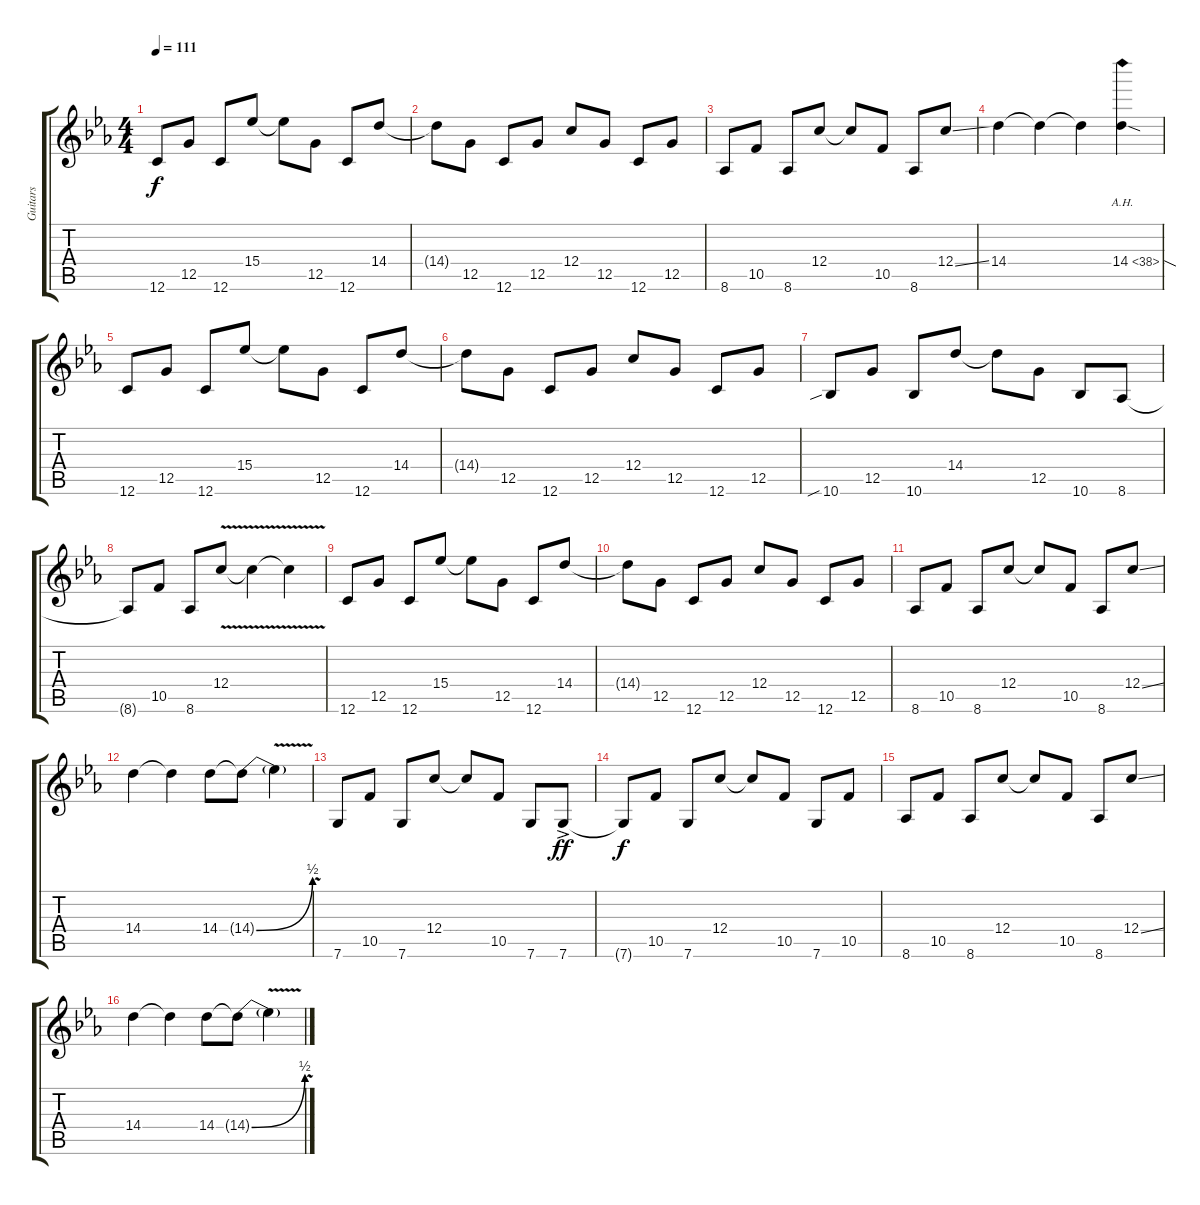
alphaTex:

\track ("Guitars" "Guitars") {instrument distortionguitar}
\staff {score tabs}
\tuning (E4 C4 G3 C3 G2 C2) {hide}
\ts (4 4)
\tempo 111
\clef g2
\ks eb
12.6.8{dy f instrument distortionguitar} 12.5.8 12.6.8 15.4.8 15.4{t}.8 12.5.8 12.6.8 14.4.8 |
14.4{t}.8 12.5.8 12.6.8 12.5.8 12.4.8 12.5.8 12.6.8 12.5.8 |
8.6.8 10.5.8 8.6.8 12.4.8 12.4{t}.8 10.5.8 8.6.8 12.4{ss}.8 |
14.4.4 14.4{t}.4 14.4{t}.4 14.4{ah 24 sod}.4 |
12.6.8 12.5.8 12.6.8 15.4.8 15.4{t}.8 12.5.8 12.6.8 14.4.8 |
14.4{t}.8 12.5.8 12.6.8 12.5.8 12.4.8 12.5.8 12.6.8 12.5.8 |
10.6{sib}.8 12.5.8 10.6.8 14.4.8 14.4{t}.8 12.5.8 10.6.8 8.6.8 |
8.6{t}.8 10.5.8 8.6.8 12.4{v}.8 12.4{v t}.4 12.4{v t}.4 |
12.6.8 12.5.8 12.6.8 15.4.8 15.4{t}.8 12.5.8 12.6.8 14.4.8 |
14.4{t}.8 12.5.8 12.6.8 12.5.8 12.4.8 12.5.8 12.6.8 12.5.8 |
8.6.8 10.5.8 8.6.8 12.4.8 12.4{t}.8 10.5.8 8.6.8 12.4{ss}.8 |
14.4.4 14.4{t}.4 14.4.8 14.4{be (bend 0 0 60 2) t}.8 14.4{v t}.4 |
7.6.8 10.5.8 7.6.8 12.4.8 12.4{t}.8 10.5.8 7.6.8 7.6{ac}.8{dy ff} |
7.6{t}.8{dy f} 10.5.8 7.6.8 12.4.8 12.4{t}.8 10.5.8 7.6.8 10.5.8 |
8.6.8 10.5.8 8.6.8 12.4.8 12.4{t}.8 10.5.8 8.6.8 12.4{ss}.8 |
14.4.4 14.4{t}.4 14.4.8 14.4{be (bend 0 0 60 2) t}.8 14.4{v t}.4
